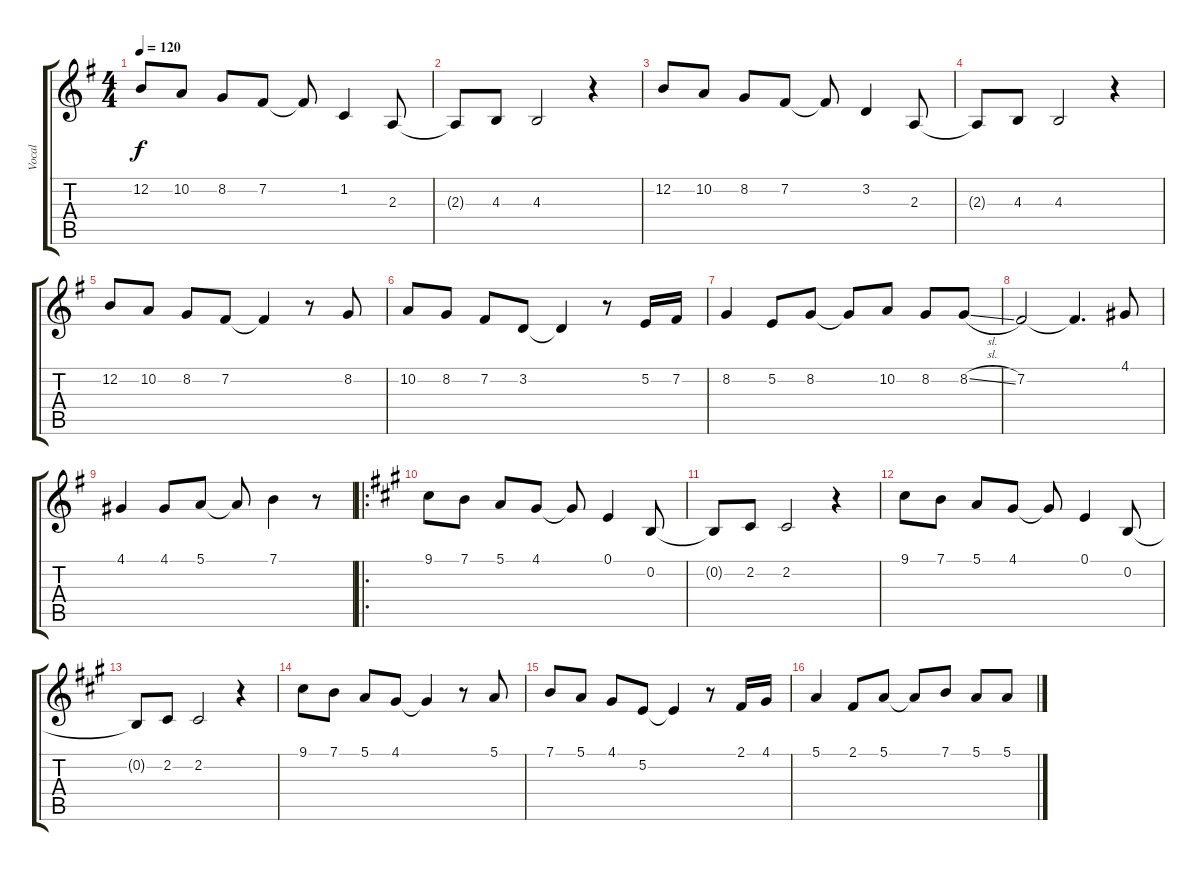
\track ("Vocal" "Vocal") {instrument lead1square}
\staff {score tabs}
\tuning (E4 B3 G3 D3 A2 E2) {hide}
\ts (4 4)
\tempo 120
\clef g2
\ks g
12.2.8{dy f} 10.2.8 8.2.8 7.2.8 7.2{t}.8 1.2.4 2.3.8 |
2.3{t}.8 4.3.8 4.3.2 r.4 |
12.2.8 10.2.8 8.2.8 7.2.8 7.2{t}.8 3.2.4 2.3.8 |
2.3{t}.8 4.3.8 4.3.2 r.4 |
12.2.8 10.2.8 8.2.8 7.2.8 7.2{t}.4 r.8 8.2.8 |
10.2.8 8.2.8 7.2.8 3.2.8 3.2{t}.4 r.8 5.2.16 7.2.16 |
8.2.4 5.2.8 8.2.8 8.2{t}.8 10.2.8 8.2.8 8.2{sl}.8 |
7.2.2 7.2{t}.4{d} 4.1.8 |
4.1.4 4.1.8 5.1.8 5.1{t}.8 7.1.4 r.8 |
\ro
\ks a
9.1.8 7.1.8 5.1.8 4.1.8 4.1{t}.8 0.1.4 0.2.8 |
0.2{t}.8 2.2.8 2.2.2 r.4 |
9.1.8 7.1.8 5.1.8 4.1.8 4.1{t}.8 0.1.4 0.2.8 |
0.2{t}.8 2.2.8 2.2.2 r.4 |
9.1.8 7.1.8 5.1.8 4.1.8 4.1{t}.4 r.8 5.1.8 |
7.1.8 5.1.8 4.1.8 5.2.8 5.2{t}.4 r.8 2.1.16 4.1.16 |
5.1.4 2.1.8 5.1.8 5.1{t}.8 7.1.8 5.1.8 5.1{sl}.8
